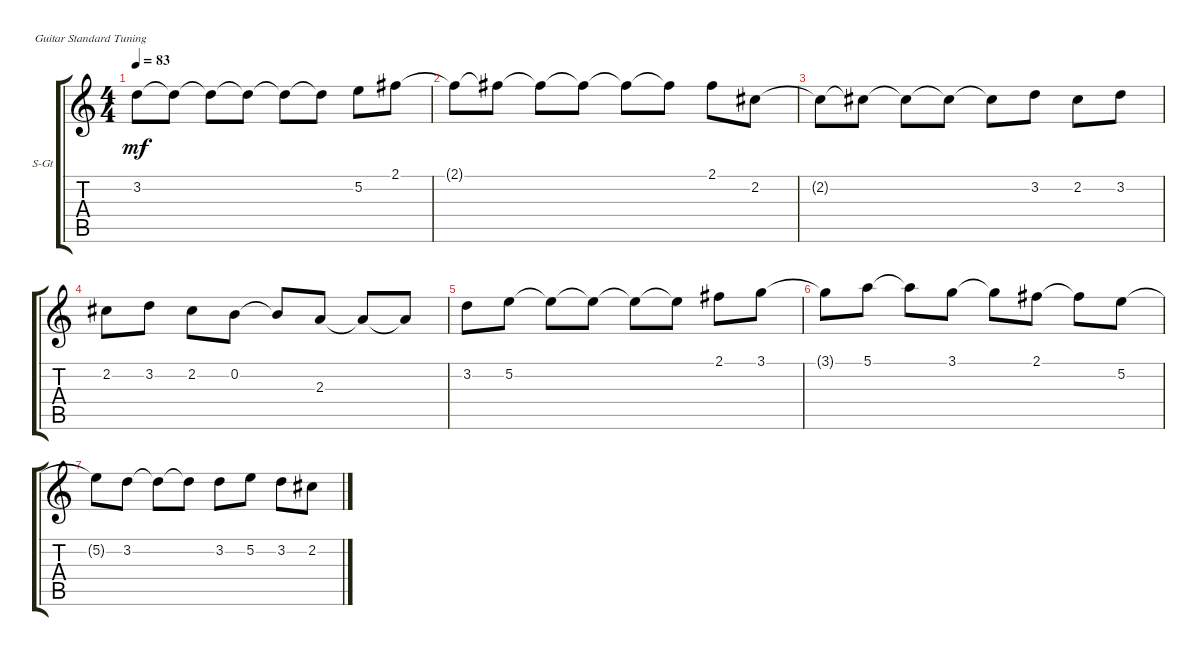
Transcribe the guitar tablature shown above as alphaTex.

\defaultSystemsLayout 4
\bracketExtendMode groupsimilarinstruments
\firstSystemTrackNameOrientation horizontal
\otherSystemsTrackNameOrientation horizontal
\track ("Aril" "S-Gt") {instrument acousticguitarsteel}
\staff {score tabs}
\tuning (E4 B3 G3 D3 A2 E2)
\ts (4 4)
\tempo 83
\clef g2
\scale
0.333333
\ks c
3.2{t}.8{dy mf} 3.2{t}.8 3.2{t}.8 3.2{t}.8 3.2{t}.8 3.2{t}.8 5.2.8 2.1.8 |
\scale
0.333333 2.1{t}.8 2.1{t}.8 2.1{t}.8 2.1{t}.8 2.1{t}.8 2.1{t}.8 2.1.8 2.2.8 |
\scale
0.333333 2.2{t}.8 2.2{t}.8 2.2{t}.8 2.2{t}.8 2.2{t}.8 3.2.8 2.2.8 3.2.8 |
\scale
0.333333 2.2.8 3.2.8 2.2.8 0.2.8 0.2{t}.8 2.3.8 2.3{t}.8 2.3{t}.8 |
\scale
0.333333 3.2.8 5.2.8 5.2{t}.8 5.2{t}.8 5.2{t}.8 5.2{t}.8 2.1.8 3.1.8 |
\scale
0.333333 3.1{t}.8 5.1.8 5.1{t}.8 3.1.8 3.1{t}.8 2.1.8 2.1{t}.8 5.2.8 |
\scale
0.333333 5.2{t}.8 3.2.8 3.2{t}.8 3.2{t}.8 3.2.8 5.2.8 3.2.8 2.2.8 |
\scale
0.333333 |
\scale
0.333333 |
\scale
0.333333
